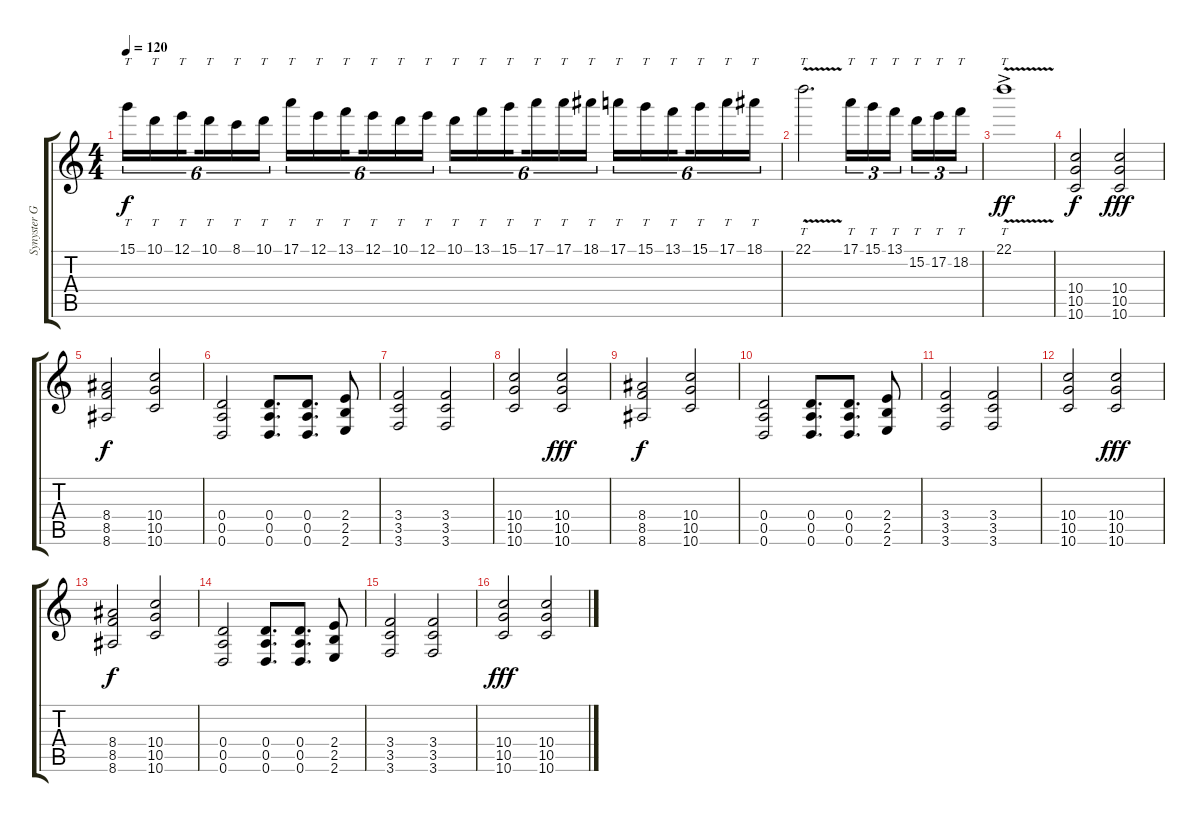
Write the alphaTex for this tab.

\track ("Synyster Gates" "Synyster G") {instrument distortionguitar}
\staff {score tabs}
\tuning (E4 B3 G3 D3 A2 D2) {hide}
\ts (4 4)
\tempo 120
\clef g2
\ks c
15.1.16{tt tu (6 4) dy f} 10.1.16{tt tu (6 4)} 12.1.16{tt tu (6 4) beam splitsecondary} 10.1.16{tt tu (6 4)} 8.1.16{tt tu (6 4)} 10.1.16{tt tu (6 4)} 17.1.16{tt tu (6 4)} 12.1.16{tt tu (6 4)} 13.1.16{tt tu (6 4) beam splitsecondary} 12.1.16{tt tu (6 4)} 10.1.16{tt tu (6 4)} 12.1.16{tt tu (6 4)} 10.1.16{tt tu (6 4)} 13.1.16{tt tu (6 4)} 15.1.16{tt tu (6 4) beam splitsecondary} 17.1.16{tt tu (6 4)} 17.1.16{tt tu (6 4)} 18.1.16{tt tu (6 4)} 17.1.16{tt tu (6 4)} 15.1.16{tt tu (6 4)} 13.1.16{tt tu (6 4) beam splitsecondary} 15.1.16{tt tu (6 4)} 17.1.16{tt tu (6 4)} 18.1.16{tt tu (6 4)} |
22.1{v}.2{tt d} 17.1.16{tt tu (3 2)} 15.1.16{tt tu (3 2)} 13.1.16{tt tu (3 2) beam splitsecondary} 15.2.16{tt tu (3 2)} 17.2.16{tt tu (3 2)} 18.2.16{tt tu (3 2)} |
22.1{v ac}.1{tt dy ff} |
(10.4 10.5 10.6).2{dy f instrument distortionguitar} (10.4 10.5 10.6).2{dy fff} |
(8.4 8.5 8.6).2{dy f} (10.4 10.5 10.6).2 |
(0.4 0.5 0.6).2 (0.4 0.5 0.6).8{d} (0.4 0.5 0.6).8{d} (2.4 2.5 2.6).8 |
(3.4 3.5 3.6).2 (3.4 3.5 3.6).2 |
(10.4 10.5 10.6).2 (10.4 10.5 10.6).2{dy fff} |
(8.4 8.5 8.6).2{dy f} (10.4 10.5 10.6).2 |
(0.4 0.5 0.6).2 (0.4 0.5 0.6).8{d} (0.4 0.5 0.6).8{d} (2.4 2.5 2.6).8 |
(3.4 3.5 3.6).2 (3.4 3.5 3.6).2 |
(10.4 10.5 10.6).2 (10.4 10.5 10.6).2{dy fff} |
(8.4 8.5 8.6).2{dy f} (10.4 10.5 10.6).2 |
(0.4 0.5 0.6).2 (0.4 0.5 0.6).8{d} (0.4 0.5 0.6).8{d} (2.4 2.5 2.6).8 |
(3.4 3.5 3.6).2 (3.4 3.5 3.6).2 |
(10.4 10.5 10.6).2{dy fff} (10.4 10.5 10.6).2
